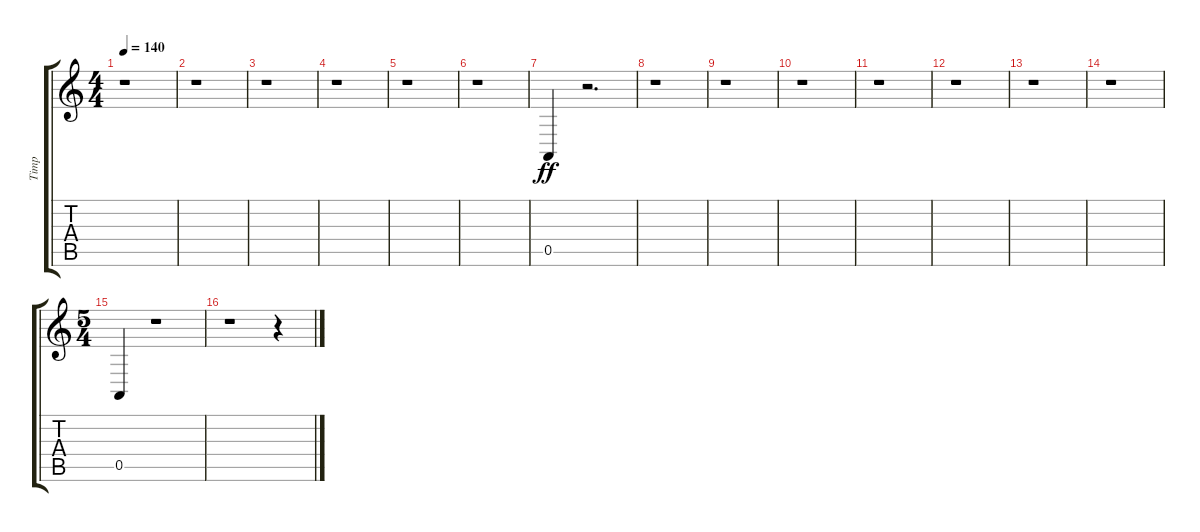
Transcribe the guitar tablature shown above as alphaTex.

\track ("Timp" "Timp") {instrument timpani}
\staff {score tabs}
\tuning (E4 B3 G3 D3 A2 E2) {hide}
\ts (4 4)
\tempo 140
\clef g2
\ks c
r.1{dy ff} |
r.1 |
r.1 |
r.1 |
r.1 |
r.1 |
0.5.4 r.2{d} |
r.1 |
r.1 |
r.1 |
r.1 |
r.1 |
r.1 |
r.1 |
\ts (5 4)
0.5.4 r.1 |
r.1 r.4
